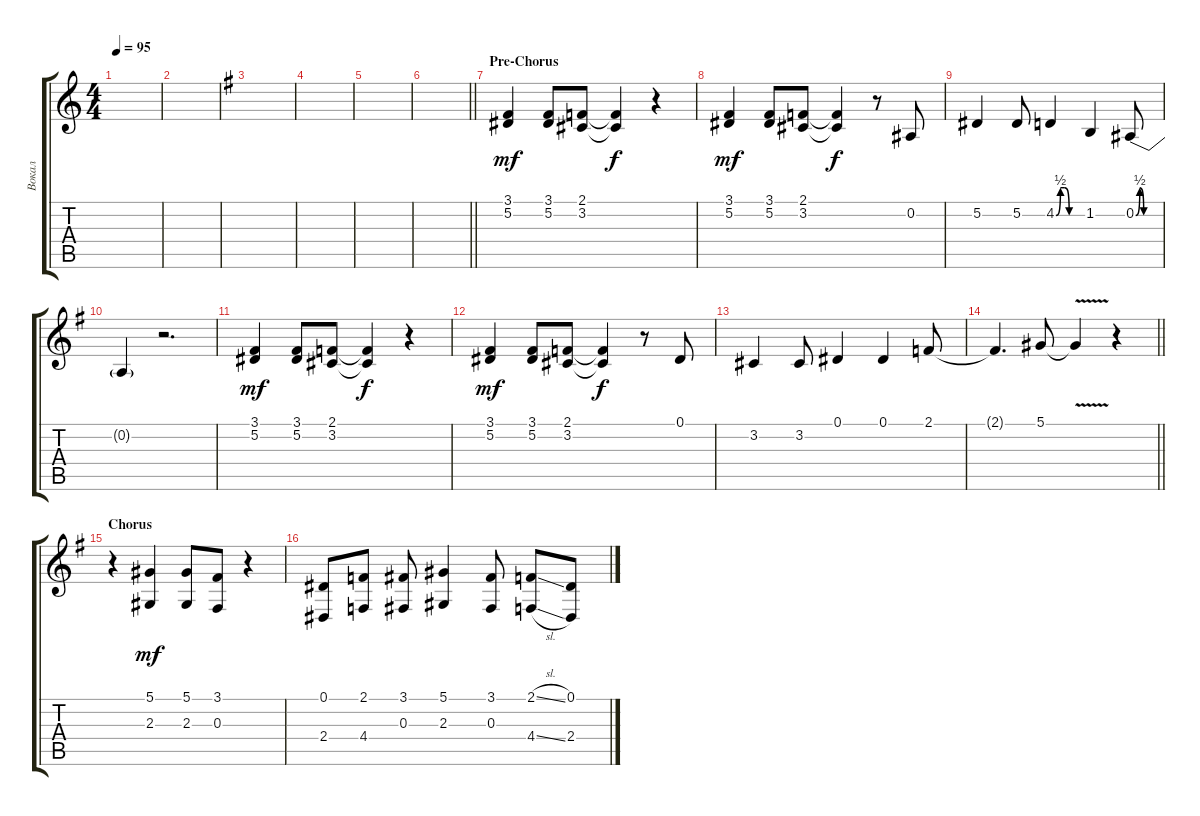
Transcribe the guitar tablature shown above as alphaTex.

\track ("Вокал" "Вокал") {instrument trumpet}
\staff {score tabs}
\tuning (Eb4 Bb3 Gb3 Db3 Ab2 Eb2) {hide}
\ts (4 4)
\tempo 95
\clef g2
\ks aminor
|
|
\ks eminor
|
|
|
\barLineRight lightlight
|
\section ("" "Pre-Chorus")
(3.1 5.2).4{dy mf} (3.1 5.2).8 (2.1 3.2).8 (2.1{t} 3.2{t}).4{dy f} r.4 |
(3.1 5.2).4{dy mf} (3.1 5.2).8 (2.1 3.2).8 (2.1{t} 3.2{t}).4{dy f} r.8 0.2.8 |
5.2.4 5.2.8 4.2{be (custom 0 0 10 2 20 2 30 0 60 0)}.4 1.2.4 0.2{be (custom 0 0 10 2 20 0 30 0 60 0)}.8 |
0.2{t}.4 r.2{d} |
(3.1 5.2).4{dy mf} (3.1 5.2).8 (2.1 3.2).8 (2.1{t} 3.2{t}).4{dy f} r.4 |
(3.1 5.2).4{dy mf} (3.1 5.2).8 (2.1 3.2).8 (2.1{t} 3.2{t}).4{dy f} r.8 0.1.8 |
3.2.4 3.2.8 0.1.4 0.1.4 2.1.8 |
\barLineRight lightlight
2.1{t}.4{d} 5.1.8 5.1{v t}.4 r.4 |
\section ("" "Chorus")
r.4 (5.1 2.3).4{dy mf} (5.1 2.3).8 (3.1 0.3).8 r.4 |
(0.1 2.4).8 (2.1 4.4).8 (3.1 0.3).8 (5.1 2.3).4 (3.1 0.3).8 (2.1{sl} 4.4{sl}).8 (0.1 2.4).8
